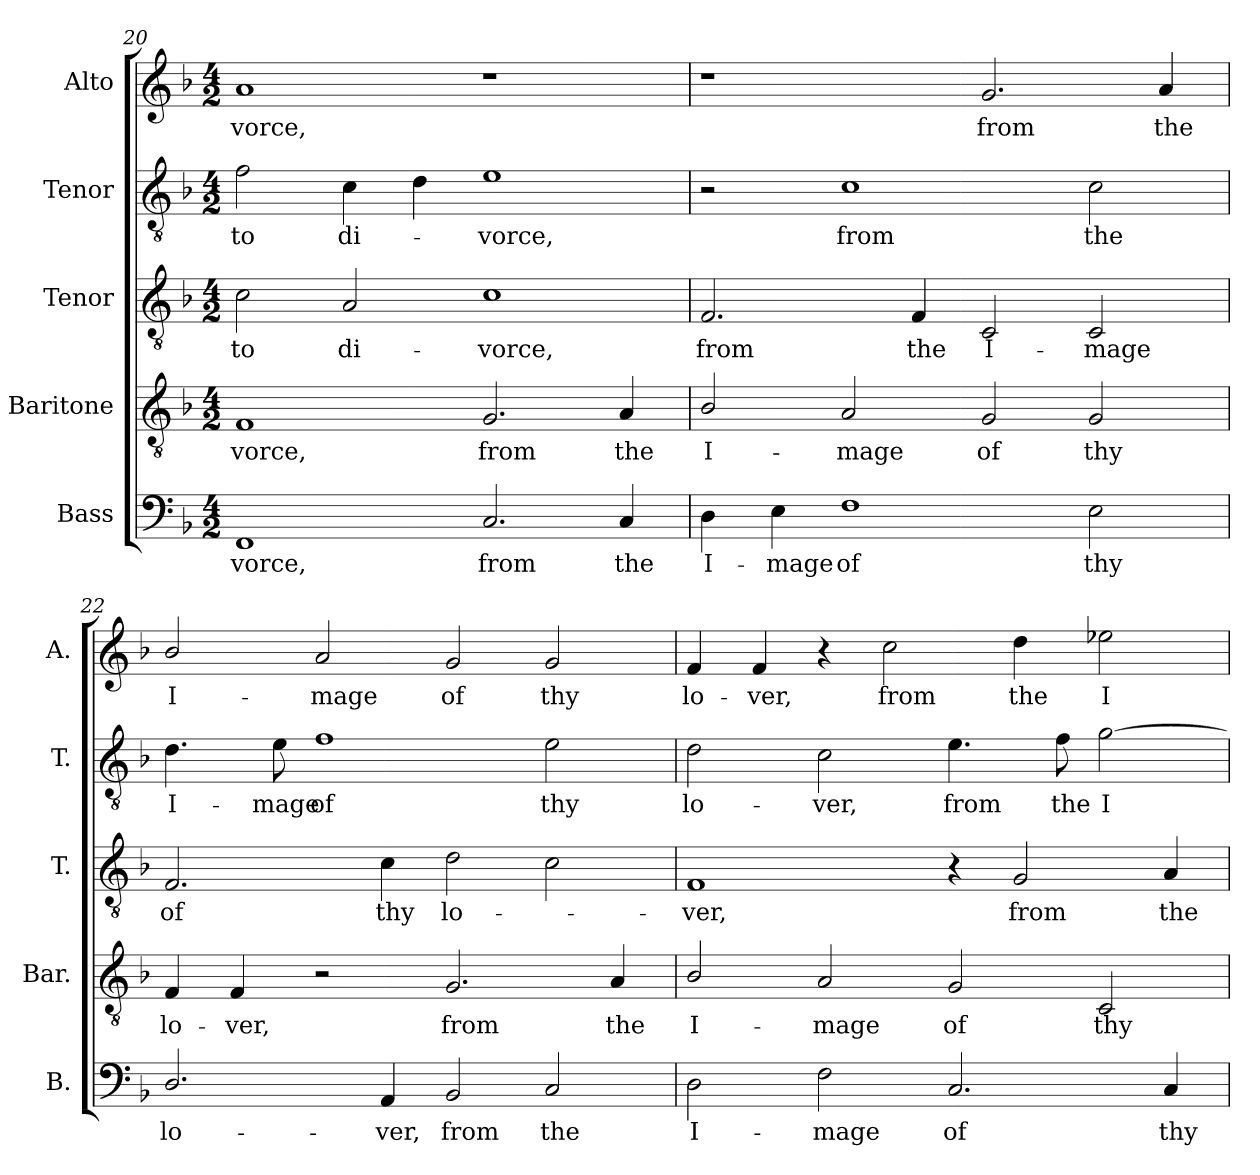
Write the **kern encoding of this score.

**kern	**text	**kern	**text	**kern	**text	**kern	**text	**kern	**text
*part5	*part5	*part4	*part4	*part3	*part3	*part2	*part2	*part1	*part1
*staff5	*staff5	*staff4	*staff4	*staff3	*staff3	*staff2	*staff2	*staff1	*staff1
*I"Bass	*	*I"Baritone	*	*I"Tenor	*	*I"Tenor	*	*I"Alto	*
*I'B.	*	*I'Bar.	*	*I'T.	*	*I'T.	*	*I'A.	*
!!LO:LB:g=z
*clefF4	*	*clefGv2	*	*clefGv2	*	*clefGv2	*	*clefG2	*
*	*	*ITrd7c12	*	*ITrd7c12	*	*ITrd7c12	*	*	*
*k[b-]	*	*k[b-]	*	*k[b-]	*	*k[b-]	*	*k[b-]	*
*F:	*	*F:	*	*F:	*	*F:	*	*F:	*
*M4/2	*	*M4/2	*	*M4/2	*	*M4/2	*	*M4/2	*
=20	=20	=20	=20	=20	=20	=20	=20	=20	=20
!	!LO:LY:b:color=#000000	!	!	!	!	!	!	!	!
!	!	!	!LO:LY:b:color=#000000	!	!	!	!	!	!
!	!	!	!	!	!LO:LY:b:color=#000000	!	!	!	!
!	!	!	!	!	!	!	!LO:LY:b:color=#000000	!	!
!	!	!	!	!	!	!	!	!	!LO:LY:b:color=#000000
1FFi	-vorce,	1FFi	-vorce,	2Ci\	to	2Fi\	to	1ai	-vorce,
!	!	!	!	!	!LO:LY:b:color=#000000	!	!	!	!
!	!	!	!	!	!	!	!LO:LY:b:color=#000000	!	!
.	.	.	.	2AAi/	di-	4Ci\	di-	.	.
.	.	.	.	.	.	4Di\	.	.	.
!	!LO:LY:b:color=#000000	!	!	!	!	!	!	!	!
!	!	!	!LO:LY:b:color=#000000	!	!	!	!	!	!
!	!	!	!	!	!LO:LY:b:color=#000000	!	!	!	!
!	!	!	!	!	!	!	!LO:LY:b:color=#000000	!	!
2.Ci/	from	2.GGi/	from	1Ci	-vorce,	1Ei	-vorce,	1r	.
!	!LO:LY:b:color=#000000	!	!	!	!	!	!	!	!
!	!	!	!LO:LY:b:color=#000000	!	!	!	!	!	!
4Ci/	the	4AAi/	the	.	.	.	.	.	.
=21	=21	=21	=21	=21	=21	=21	=21	=21	=21
!	!LO:LY:b:color=#000000	!	!	!	!	!	!	!	!
!	!	!	!LO:LY:b:color=#000000	!	!	!	!	!	!
!	!	!	!	!	!LO:LY:b:color=#000000	!	!	!	!
4Di\	I-	2BB-i/	I-	2.FFi/	from	2r	.	1r	.
!	!LO:LY:b:color=#000000	!	!	!	!	!	!	!	!
4Ei\	-mage	.	.	.	.	.	.	.	.
!	!LO:LY:b:color=#000000	!	!	!	!	!	!	!	!
!	!	!	!LO:LY:b:color=#000000	!	!	!	!	!	!
!	!	!	!	!	!	!	!LO:LY:b:color=#000000	!	!
1Fi	of	2AAi/	-mage	.	.	1Ci	from	.	.
!	!	!	!	!	!LO:LY:b:color=#000000	!	!	!	!
.	.	.	.	4FFi/	the	.	.	.	.
!	!	!	!LO:LY:b:color=#000000	!	!	!	!	!	!
!	!	!	!	!	!LO:LY:b:color=#000000	!	!	!	!
!	!	!	!	!	!	!	!	!	!LO:LY:b:color=#000000
.	.	2GGi/	of	2CCi/	I-	.	.	2.gi/	from
!	!LO:LY:b:color=#000000	!	!	!	!	!	!	!	!
!	!	!	!LO:LY:b:color=#000000	!	!	!	!	!	!
!	!	!	!	!	!LO:LY:b:color=#000000	!	!	!	!
!	!	!	!	!	!	!	!LO:LY:b:color=#000000	!	!
2Ei\	thy	2GGi/	thy	2CCi/	-mage	2Ci\	the	.	.
!	!	!	!	!	!	!	!	!	!LO:LY:b:color=#000000
.	.	.	.	.	.	.	.	4ai/	the
=22	=22	=22	=22	=22	=22	=22	=22	=22	=22
!	!LO:LY:b:color=#000000	!	!	!	!	!	!	!	!
!	!	!	!LO:LY:b:color=#000000	!	!	!	!	!	!
!	!	!	!	!	!LO:LY:b:color=#000000	!	!	!	!
!	!	!	!	!	!	!	!LO:LY:b:color=#000000	!	!
!	!	!	!	!	!	!	!	!	!LO:LY:b:color=#000000
2.Di/	lo-	4FFi/	lo-	2.FFi/	of	4.Di\	I-	2b-i/	I-
!	!	!	!LO:LY:b:color=#000000	!	!	!	!	!	!
.	.	4FFi/	-ver,	.	.	.	.	.	.
!	!	!	!	!	!	!	!LO:LY:b:color=#000000	!	!
.	.	.	.	.	.	8Ei\	-mage	.	.
!	!	!	!	!	!	!	!LO:LY:b:color=#000000	!	!
!	!	!	!	!	!	!	!	!	!LO:LY:b:color=#000000
.	.	2r	.	.	.	1Fi	of	2ai/	-mage
!	!LO:LY:b:color=#000000	!	!	!	!	!	!	!	!
!	!	!	!	!	!LO:LY:b:color=#000000	!	!	!	!
4AAi/	-ver,	.	.	4Ci\	thy	.	.	.	.
!	!LO:LY:b:color=#000000	!	!	!	!	!	!	!	!
!	!	!	!LO:LY:b:color=#000000	!	!	!	!	!	!
!	!	!	!	!	!LO:LY:b:color=#000000	!	!	!	!
!	!	!	!	!	!	!	!	!	!LO:LY:b:color=#000000
2BB-i/	from	2.GGi/	from	2Di\	lo-	.	.	2gi/	of
!	!LO:LY:b:color=#000000	!	!	!	!	!	!	!	!
!	!	!	!	!	!	!	!LO:LY:b:color=#000000	!	!
!	!	!	!	!	!	!	!	!	!LO:LY:b:color=#000000
2Ci/	the	.	.	2Ci\	.	2Ei\	thy	2gi/	thy
!	!	!	!LO:LY:b:color=#000000	!	!	!	!	!	!
.	.	4AAi/	the	.	.	.	.	.	.
!!LO:PB:g=z
=23	=23	=23	=23	=23	=23	=23	=23	=23	=23
!	!LO:LY:b:color=#000000	!	!	!	!	!	!	!	!
!	!	!	!LO:LY:b:color=#000000	!	!	!	!	!	!
!	!	!	!	!	!LO:LY:b:color=#000000	!	!	!	!
!	!	!	!	!	!	!	!LO:LY:b:color=#000000	!	!
!	!	!	!	!	!	!	!	!	!LO:LY:b:color=#000000
2Di\	I-	2BB-i/	I-	1FFi	-ver,	2Di\	lo-	4fi/	lo-
!	!	!	!	!	!	!	!	!	!LO:LY:b:color=#000000
.	.	.	.	.	.	.	.	4fi/	-ver,
!	!LO:LY:b:color=#000000	!	!	!	!	!	!	!	!
!	!	!	!LO:LY:b:color=#000000	!	!	!	!	!	!
!	!	!	!	!	!	!	!LO:LY:b:color=#000000	!	!
2Fi\	-mage	2AAi/	-mage	.	.	2Ci\	-ver,	4r	.
!	!	!	!	!	!	!	!	!	!LO:LY:b:color=#000000
.	.	.	.	.	.	.	.	2cci\	from
!	!LO:LY:b:color=#000000	!	!	!	!	!	!	!	!
!	!	!	!LO:LY:b:color=#000000	!	!	!	!	!	!
!	!	!	!	!	!	!	!LO:LY:b:color=#000000	!	!
2.Ci/	of	2GGi/	of	4r	.	4.Ei\	from	.	.
!	!	!	!	!	!LO:LY:b:color=#000000	!	!	!	!
!	!	!	!	!	!	!	!	!	!LO:LY:b:color=#000000
.	.	.	.	2GGi/	from	.	.	4ddi\	the
!	!	!	!	!	!	!	!LO:LY:b:color=#000000	!	!
.	.	.	.	.	.	8Fi\	the	.	.
!	!	!	!LO:LY:b:color=#000000	!	!	!	!	!	!
!	!	!	!	!	!	!	!LO:LY:b:color=#000000	!	!
!	!	!	!	!	!	!	!	!	!LO:LY:b:color=#000000
.	.	2CCi/	thy	.	.	[2Gi\	I-	2ee-Xi\	I-
!	!LO:LY:b:color=#000000	!	!	!	!	!	!	!	!
!	!	!	!	!	!LO:LY:b:color=#000000	!	!	!	!
4Ci/	thy	.	.	4AAi/	the	.	.	.	.
=	=	=	=	=	=	=	=	=	=
*-	*-	*-	*-	*-	*-	*-	*-	*-	*-
